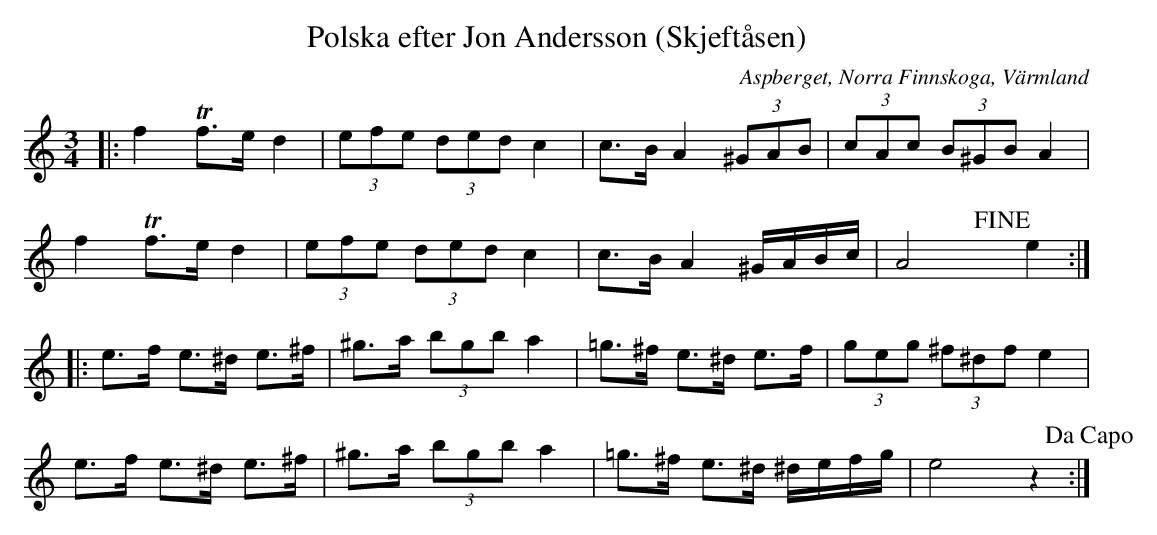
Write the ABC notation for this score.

X:1
T:Polska efter Jon Andersson (Skjeftåsen)
O:Aspberget, Norra Finnskoga, Värmland
M:3/4
L:1/8
K:Am
|: f2 !trill!f3/2e/2 d2 | (3efe (3ded c2 | c3/2B/2 A2 (3^GAB | (3cAc (3B^GB A2 |
f2 !trill!f3/2e/2 d2 | (3efe (3ded c2 | c3/2B/2 A2 ^G/2A/2B/2c/2 | A4 !fine! y y e2 :|
|: e3/2f/2 e3/2^d/2 e3/2^f/2 | ^g3/2a/2 (3bgb a2 | =g3/2^f/2 e3/2^d/2 e3/2f/2 | (3geg (3^f^df e2 |
e3/2f/2 e3/2^d/2 e3/2^f/2 | ^g3/2a/2 (3bgb a2 | =g3/2^f/2 e3/2^d/2 ^d/2e/2f/2g/2 | e4 z2 !dacapo!:|
